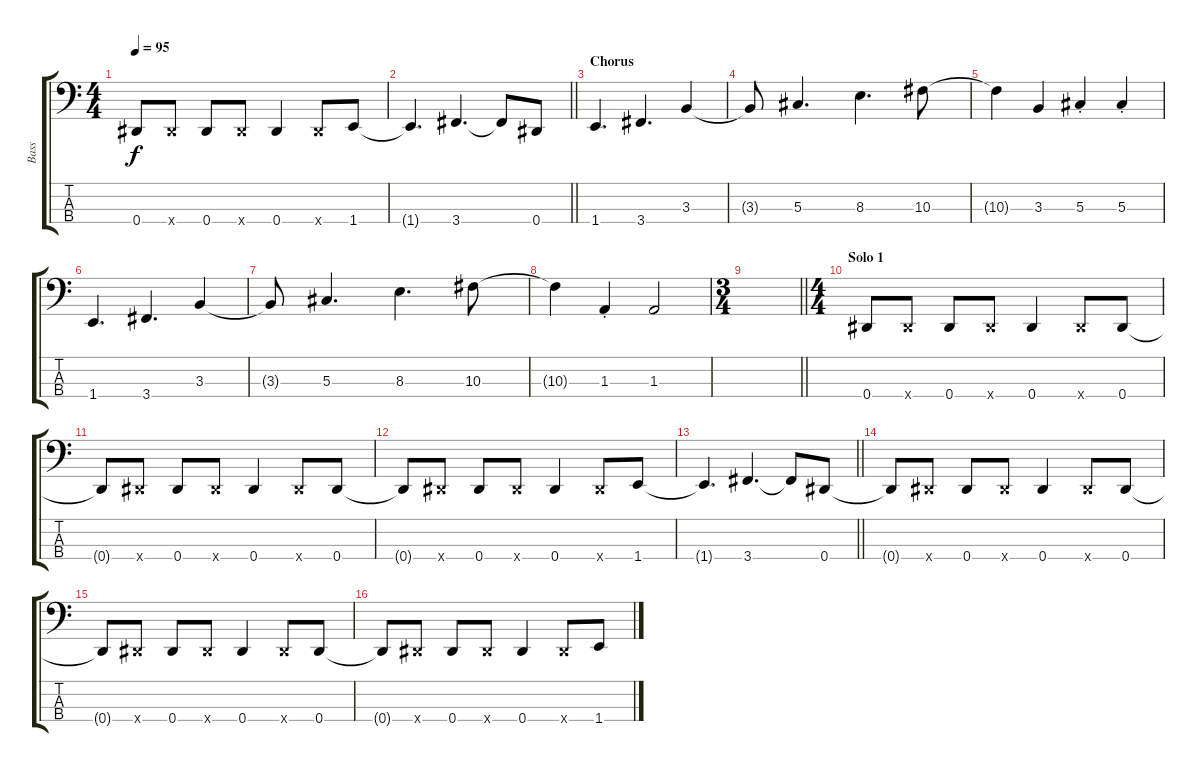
\track ("Bass" "Bass") {instrument electricbasspick}
\staff {score tabs}
\tuning (Gb2 Db2 Ab1 Eb1) {hide}
\ts (4 4)
\tempo 95
\clef f4
\ks c
0.4{t}.8{dy f} 0.4{x}.8 0.4.8 0.4{x}.8 0.4.4 0.4{x}.8 1.4.8 |
\barLineRight lightlight
1.4{t}.4{d} 3.4.4{d} 3.4{t}.8 0.4.8 |
\section ("" "Chorus")
1.4.4{d} 3.4.4{d} 3.3.4 |
3.3{t}.8 5.3.4{d} 8.3.4{d} 10.3.8 |
10.3{t}.4 3.3.4 5.3{st}.4 5.3{st}.4 |
1.4.4{d} 3.4.4{d} 3.3.4 |
3.3{t}.8 5.3.4{d} 8.3.4{d} 10.3.8 |
10.3{t}.4 1.3{st}.4 1.3.2 |
\ts (3 4)
\barLineRight lightlight
|
\ts (4 4)
\section ("" "Solo 1")
0.4.8 0.4{x}.8 0.4.8 0.4{x}.8 0.4.4 0.4{x}.8 0.4.8 |
0.4{t}.8 0.4{x}.8 0.4.8 0.4{x}.8 0.4.4 0.4{x}.8 0.4.8 |
0.4{t}.8 0.4{x}.8 0.4.8 0.4{x}.8 0.4.4 0.4{x}.8 1.4.8 |
\barLineRight lightlight
1.4{t}.4{d} 3.4.4{d} 3.4{t}.8 0.4.8 |
0.4{t}.8 0.4{x}.8 0.4.8 0.4{x}.8 0.4.4 0.4{x}.8 0.4.8 |
0.4{t}.8 0.4{x}.8 0.4.8 0.4{x}.8 0.4.4 0.4{x}.8 0.4.8 |
0.4{t}.8 0.4{x}.8 0.4.8 0.4{x}.8 0.4.4 0.4{x}.8 1.4.8
